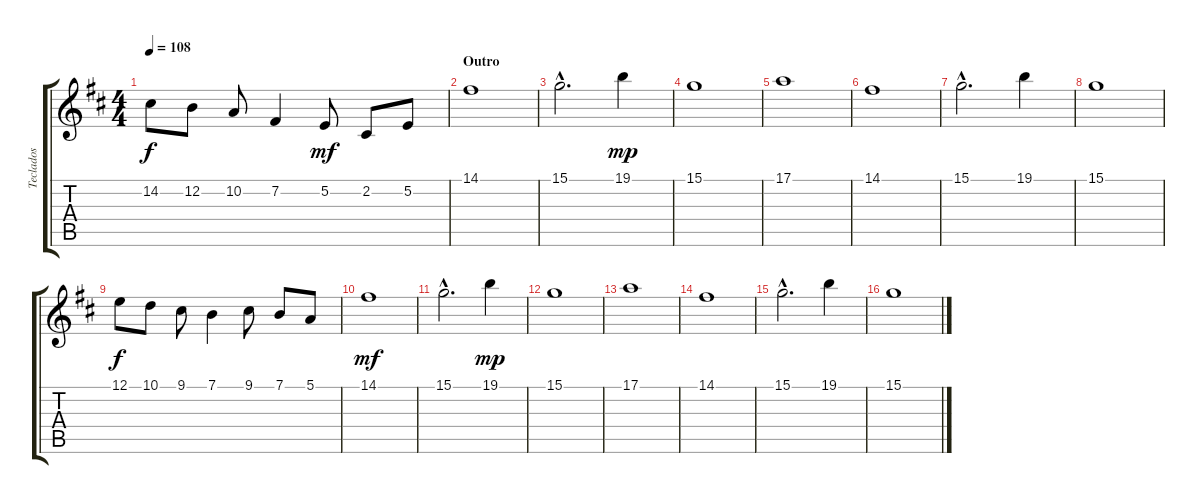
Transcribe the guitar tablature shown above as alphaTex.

\track ("Teclados" "Teclados") {instrument piccolo}
\staff {score tabs}
\tuning (E4 B3 G3 D3 A2 E2) {hide}
\ts (4 4)
\tempo 108
\clef g2
\ks bminor
14.2.8{dy f} 12.2.8 10.2.8 7.2.4 5.2.8{dy mf} 2.2.8 5.2.8 |
\section ("" "Outro")
14.1.1 |
15.1{hac}.2{d} 19.1.4{dy mp} |
15.1.1 |
17.1.1 |
14.1.1 |
15.1{hac}.2{d} 19.1.4 |
15.1.1 |
12.1.8{dy f} 10.1.8 9.1.8 7.1.4 9.1.8 7.1.8 5.1.8 |
14.1.1{dy mf} |
15.1{hac}.2{d} 19.1.4{dy mp} |
15.1.1 |
17.1.1 |
14.1.1 |
15.1{hac}.2{d} 19.1.4 |
15.1.1
